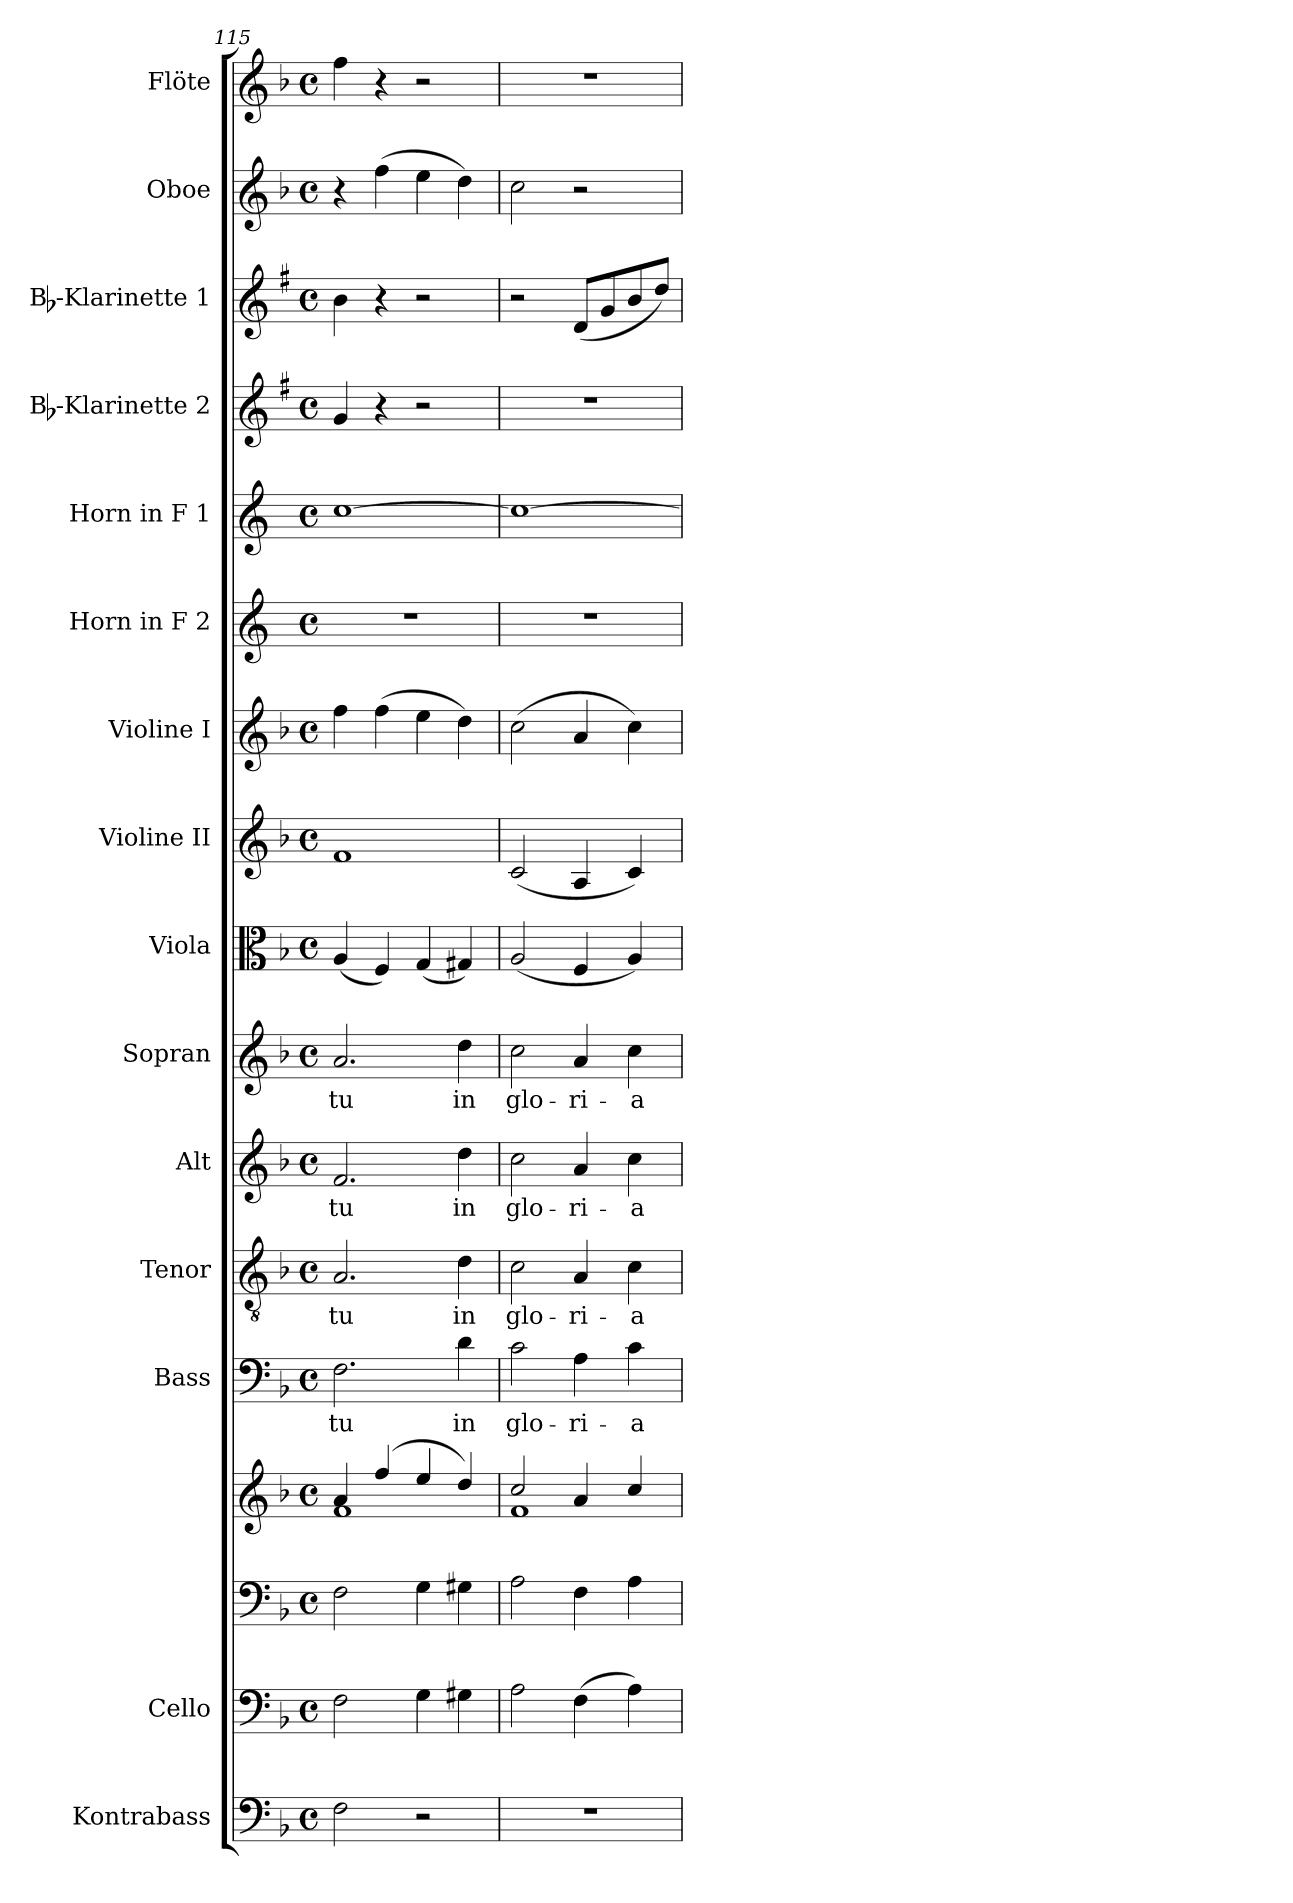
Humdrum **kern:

**kern	**kern	**kern	**kern	**kern	**text	**kern	**text	**kern	**text	**kern	**text	**kern	**kern	**kern	**kern	**kern	**kern	**kern	**kern	**kern
*part16	*part15	*part14	*part14	*part13	*part13	*part12	*part12	*part11	*part11	*part10	*part10	*part9	*part8	*part7	*part6	*part5	*part4	*part3	*part2	*part1
*staff17	*staff16	*staff15	*staff14	*staff13	*staff13	*staff12	*staff12	*staff11	*staff11	*staff10	*staff10	*staff9	*staff8	*staff7	*staff6	*staff5	*staff4	*staff3	*staff2	*staff1
*I"Kontrabass	*I"Cello	*	*	*I"Bass	*	*I"Tenor	*	*I"Alt	*	*I"Sopran	*	*I"Viola	*I"Violine II	*I"Violine I	*I"Horn in F 2	*I"Horn in F 1	*I"Bb-Klarinette 2	*I"Bb-Klarinette 1	*I"Oboe	*I"Flöte
*I'Kb.	*	*	*	*I'B.	*	*I'T.	*	*I'A.	*	*I'S.	*	*I'Vla.	*I'Vl. II	*I'Vl. I	*	*	*I'Bb Kl. 2	*I'Bb Kl. 1	*I'Ob.	*I'Fl.
*clefF4	*clefF4	*clefF4	*clefG2	*clefF4	*	*clefGv2	*	*clefG2	*	*clefG2	*	*clefC3	*clefG2	*clefG2	*clefG2	*clefG2	*clefG2	*clefG2	*clefG2	*clefG2
*ITrd7c12	*	*	*	*	*	*	*	*	*	*	*	*	*	*	*ITrd4c7	*ITrd4c7	*ITrd1c2	*ITrd1c2	*	*
*k[b-]	*k[b-]	*k[b-]	*k[b-]	*k[b-]	*	*k[b-]	*	*k[b-]	*	*k[b-]	*	*k[b-]	*k[b-]	*k[b-]	*k[b-]	*k[b-]	*k[b-]	*k[b-]	*k[b-]	*k[b-]
*F:	*F:	*F:	*F:	*F:	*	*F:	*	*F:	*	*F:	*	*F:	*F:	*F:	*F:	*F:	*F:	*F:	*F:	*F:
*M4/4	*M4/4	*M4/4	*M4/4	*M4/4	*	*M4/4	*	*M4/4	*	*M4/4	*	*M4/4	*M4/4	*M4/4	*M4/4	*M4/4	*M4/4	*M4/4	*M4/4	*M4/4
*met(c)	*met(c)	*met(c)	*met(c)	*met(c)	*	*met(c)	*	*met(c)	*	*met(c)	*	*met(c)	*met(c)	*met(c)	*met(c)	*met(c)	*met(c)	*met(c)	*met(c)	*met(c)
=115	=115	=115	=115	=115	=115	=115	=115	=115	=115	=115	=115	=115	=115	=115	=115	=115	=115	=115	=115	=115
*	*	*	*^	*	*	*	*	*	*	*	*	*	*	*	*	*	*	*	*	*
!	!	!	!	!	!	!LO:LY:b	!	!LO:LY:b	!	!LO:LY:b	!	!LO:LY:b	!	!	!	!	!	!	!	!	!
2FF\	2F\	2F\	4a/	1f	2.F\	-tu	2.A/	-tu	2.f/	-tu	2.a/	-tu	(<4A/	1f	4ff\	1r	[1f	4f/	4a\	4r	4ff\
.	.	.	(4ff/	.	.	.	.	.	.	.	.	.	4F/)	.	(>4ff\	.	.	4r	4r	(>4ff\	4r
2r	4G\	4G\	4ee/	.	.	.	.	.	.	.	.	.	(<4G/	.	4ee\	.	.	2r	2r	4ee\	2r
!	!	!	!	!	!	!LO:LY:b	!	!LO:LY:b	!	!LO:LY:b	!	!LO:LY:b	!	!	!	!	!	!	!	!	!
.	4G#X\	4G#X\	4dd/)	.	4d\	in	4d\	in	4dd\	in	4dd\	in	4G#X/)	.	4dd\)	.	.	.	.	4dd\)	.
=116	=116	=116	=116	=116	=116	=116	=116	=116	=116	=116	=116	=116	=116	=116	=116	=116	=116	=116	=116	=116	=116
!	!	!	!	!	!	!LO:LY:b	!	!LO:LY:b	!	!LO:LY:b	!	!LO:LY:b	!	!	!	!	!	!	!	!	!
1r	2A\	2A\	2cc/	1f	2c\	glo-	2c\	glo-	2cc\	glo-	2cc\	glo-	(<2A/	(<2c/	(>2cc\	1r	1f_	1r	2r	2cc\	1r
!	!	!	!	!	!	!LO:LY:b	!	!LO:LY:b	!	!LO:LY:b	!	!LO:LY:b	!	!	!	!	!	!	!	!	!
.	(>4F\	4F\	4a/	.	4A\	-ri-	4A/	-ri-	4a/	-ri-	4a/	-ri-	4F/	4A/	4a/	.	.	.	(<8c/L	2r	.
.	.	.	.	.	.	.	.	.	.	.	.	.	.	.	.	.	.	.	8f/	.	.
!	!	!	!	!	!	!LO:LY:b	!	!LO:LY:b	!	!LO:LY:b	!	!LO:LY:b	!	!	!	!	!	!	!	!	!
.	4A\)	4A\	4cc/	.	4c\	-a	4c\	-a	4cc\	-a	4cc\	-a	4A/)	4c/)	4cc\)	.	.	.	8a/	.	.
.	.	.	.	.	.	.	.	.	.	.	.	.	.	.	.	.	.	.	8cc/J)	.	.
*	*	*	*v	*v	*	*	*	*	*	*	*	*	*	*	*	*	*	*	*	*	*
=	=	=	=	=	=	=	=	=	=	=	=	=	=	=	=	=	=	=	=	=
*-	*-	*-	*-	*-	*-	*-	*-	*-	*-	*-	*-	*-	*-	*-	*-	*-	*-	*-	*-	*-
